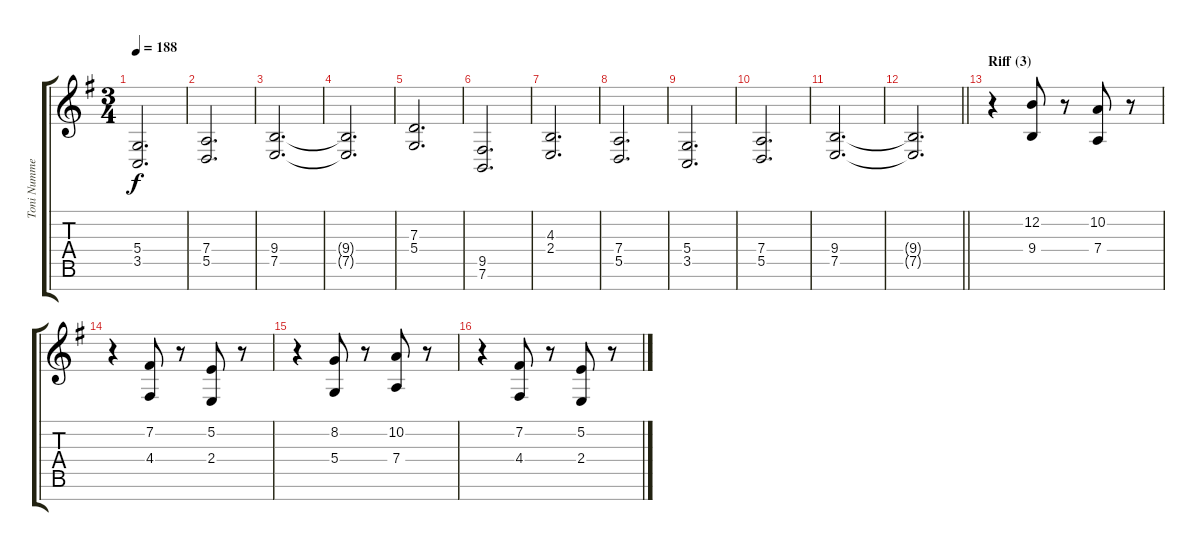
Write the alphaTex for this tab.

\track ("Toni Nummelin (string pad)" "Toni Numme") {instrument stringensemble1}
\staff {score tabs}
\tuning (E4 B3 G3 D3 A2 E2 B1) {hide}
\ts (3 4)
\tempo 188
\clef g2
\ks eminor
(5.4 3.5).2{d dy f} |
(7.4 5.5).2{d} |
(9.4 7.5).2{d} |
(9.4{t} 7.5{t}).2{d} |
(7.3 5.4).2{d} |
(9.5 7.6).2{d} |
(4.3 2.4).2{d} |
(7.4 5.5).2{d} |
(5.4 3.5).2{d} |
(7.4 5.5).2{d} |
(9.4 7.5).2{d} |
\barLineRight lightlight
(9.4{t} 7.5{t}).2{d} |
\section ("" "Riff (3)")
r.4 (12.2 9.4).8 r.8 (10.2 7.4).8 r.8 |
r.4 (7.2 4.4).8 r.8 (5.2 2.4).8 r.8 |
r.4 (8.2 5.4).8 r.8 (10.2 7.4).8 r.8 |
r.4 (7.2 4.4).8 r.8 (5.2 2.4).8 r.8
